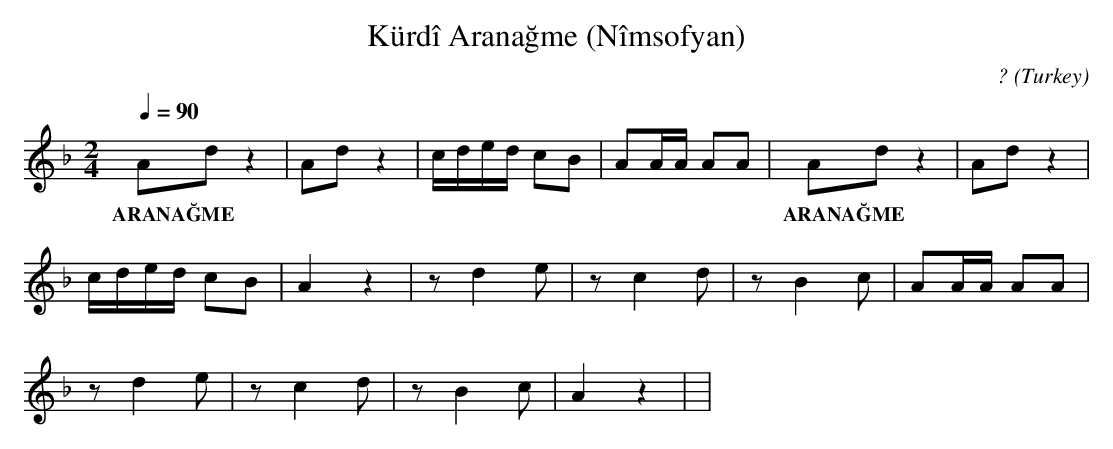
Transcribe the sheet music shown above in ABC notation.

X:1
T: Kürdî Aranağme (Nîmsofyan)
C: ?
O: Turkey
M: 2/4
L: 1/16
K: C _B
Q: 1/4=90
A2d2 z4  | A2d2 z4  | cded c2B2  | A2AA A2A2  | \
w:  ARANAĞME  |   |   |   |
A2d2 z4  | A2d2 z4  |
w:  ARANAĞME  |   |
cded c2B2  | A4 z4  | z2d4e2  | z2c4d2  | z2B4c2  | \
w:   |   |   |   |   |
A2AA A2A2  |
w:   |
z2d4e2  | z2c4d2  | z2B4c2  | A4 z4  | |
